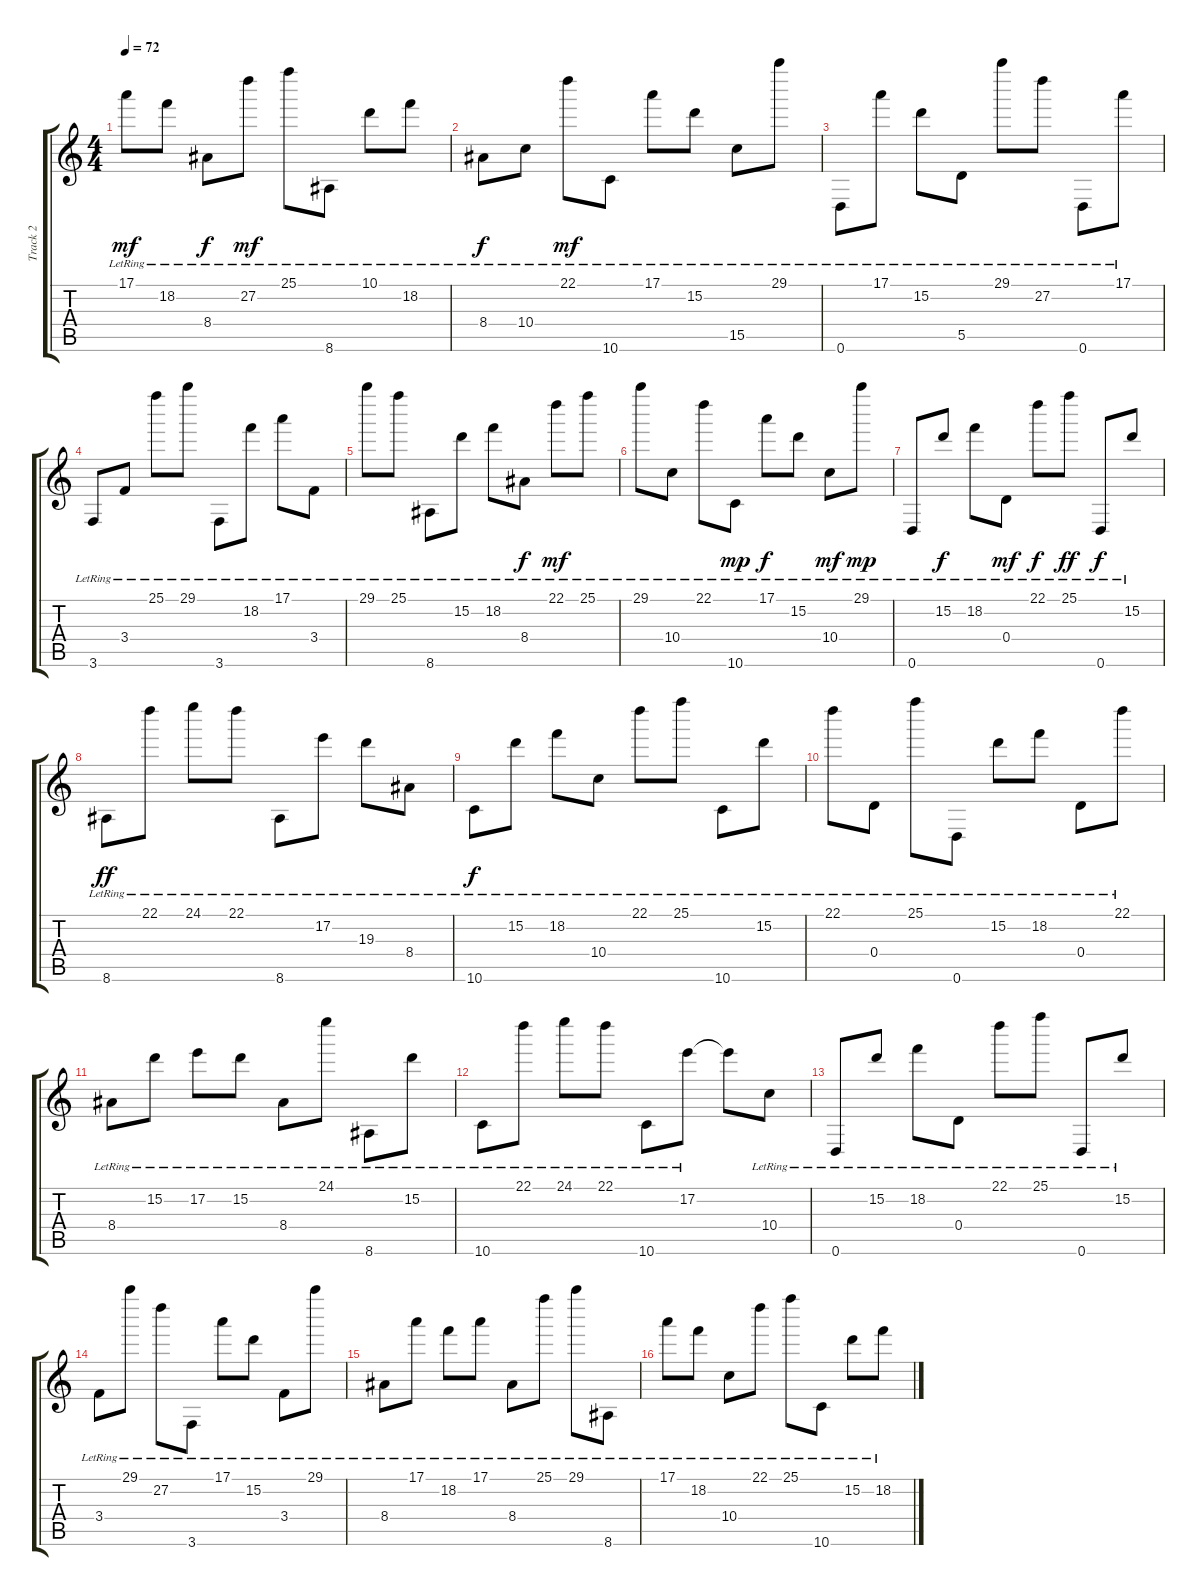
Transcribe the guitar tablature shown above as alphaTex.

\track ("Track 2" "Track 2") {instrument distortionguitar}
\staff {score tabs}
\tuning (E4 B3 G3 D3 A2 D2) {hide}
\ts (4 4)
\tempo 72
\clef g2
\ks c
17.1{lr}.8{dy mf} 18.2{lr}.8 8.4{lr}.8{dy f} 27.2{lr}.8{dy mf} 25.1{lr}.8 8.6{lr}.8 10.1{lr}.8 18.2{lr}.8 |
8.4{lr}.8{dy f} 10.4{lr}.8 22.1{lr}.8{dy mf} 10.6{lr}.8 17.1{lr}.8 15.2{lr}.8 15.5{lr}.8 29.1{lr}.8 |
0.6{lr}.8 17.1{lr}.8 15.2{lr}.8 5.5{lr}.8 29.1{lr}.8 27.2{lr}.8 0.6{lr}.8 17.1{lr}.8 |
3.6{lr}.8 3.4{lr}.8 25.1{lr}.8 29.1{lr}.8 3.6{lr}.8 18.2{lr}.8 17.1{lr}.8 3.4{lr}.8 |
29.1{lr}.8 25.1{lr}.8 8.6{lr}.8 15.2{lr}.8 18.2{lr}.8 8.4{lr}.8{dy f} 22.1{lr}.8{dy mf} 25.1{lr}.8 |
29.1{lr}.8 10.4{lr}.8 22.1{lr}.8 10.6{lr}.8{dy mp} 17.1{lr}.8{dy f} 15.2{lr}.8 10.4{lr}.8{dy mf} 29.1{lr}.8{dy mp} |
0.6{lr}.8 15.2{lr}.8{dy f} 18.2{lr}.8 0.4{lr}.8{dy mf} 22.1{lr}.8{dy f} 25.1{lr}.8{dy ff} 0.6{lr}.8{dy f} 15.2{lr}.8 |
8.6{lr}.8{dy ff} 22.1{lr}.8 24.1{lr}.8 22.1{lr}.8 8.6{lr}.8 17.2{lr}.8 19.3{lr}.8 8.4{lr}.8 |
10.6{lr}.8{dy f} 15.2{lr}.8 18.2{lr}.8 10.4{lr}.8 22.1{lr}.8 25.1{lr}.8 10.6{lr}.8 15.2{lr}.8 |
22.1{lr}.8 0.4{lr}.8 25.1{lr}.8 0.6{lr}.8 15.2{lr}.8 18.2{lr}.8 0.4{lr}.8 22.1{lr}.8 |
8.4{lr}.8 15.2{lr}.8 17.2{lr}.8 15.2{lr}.8 8.4{lr}.8 24.1{lr}.8 8.6{lr}.8 15.2{lr}.8 |
10.6{lr}.8 22.1{lr}.8 24.1{lr}.8 22.1{lr}.8 10.6{lr}.8 17.2{lr}.8 17.2{t}.8 10.4{lr}.8 |
0.6{lr}.8 15.2{lr}.8 18.2{lr}.8 0.4{lr}.8 22.1{lr}.8 25.1{lr}.8 0.6{lr}.8 15.2{lr}.8 |
3.4{lr}.8 29.1{lr}.8 27.2{lr}.8 3.6{lr}.8 17.1{lr}.8 15.2{lr}.8 3.4{lr}.8 29.1{lr}.8 |
8.4{lr}.8 17.1{lr}.8 18.2{lr}.8 17.1{lr}.8 8.4{lr}.8 25.1{lr}.8 29.1{lr}.8 8.6{lr}.8 |
17.1{lr}.8 18.2{lr}.8 10.4{lr}.8 22.1{lr}.8 25.1{lr}.8 10.6{lr}.8 15.2{lr}.8 18.2{lr}.8
